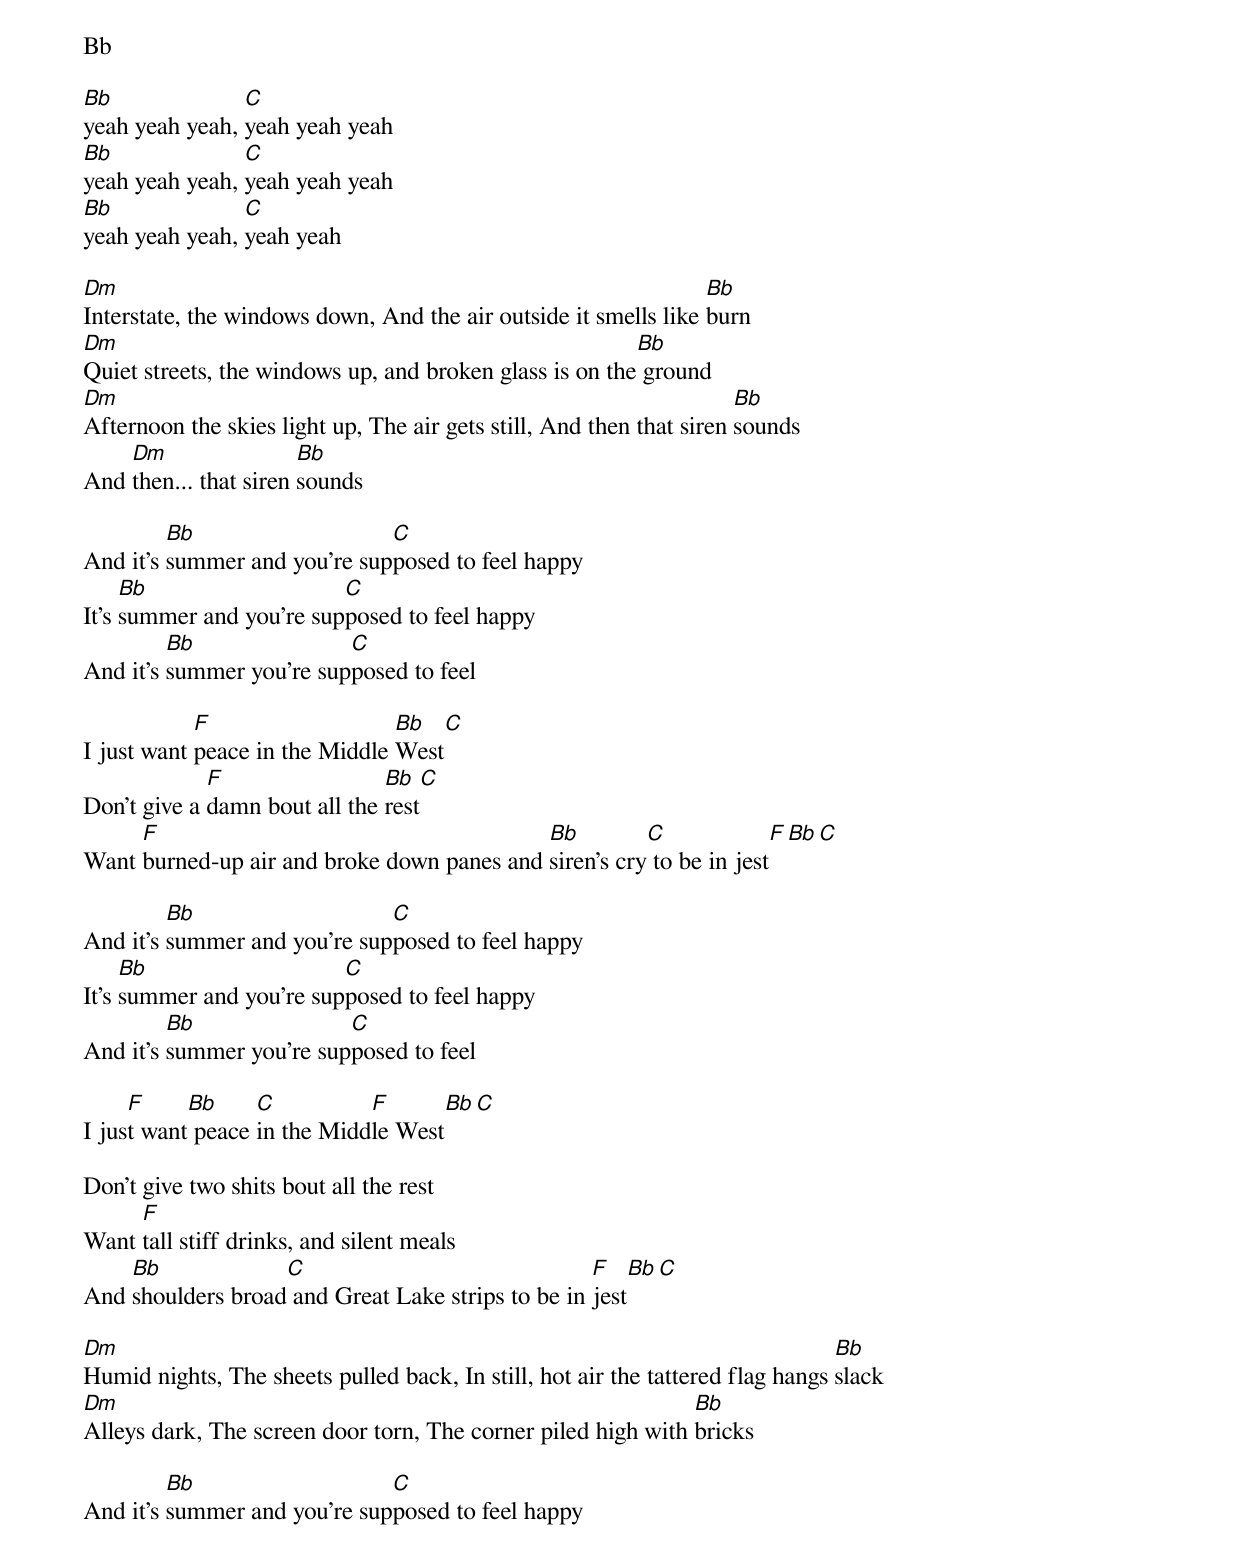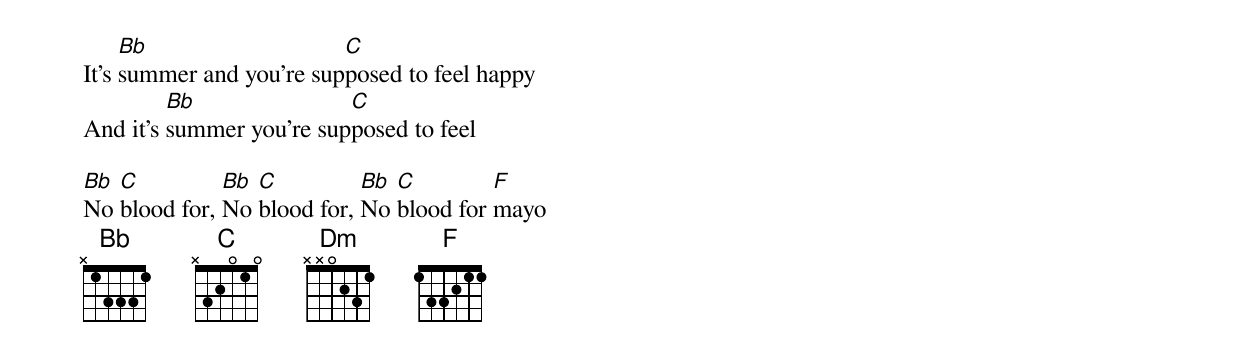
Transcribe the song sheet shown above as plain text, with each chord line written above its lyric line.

Bb

Bb              C
yeah yeah yeah, yeah yeah yeah
Bb              C
yeah yeah yeah, yeah yeah yeah
Bb              C
yeah yeah yeah, yeah yeah

Dm                                                               Bb
Interstate, the windows down, And the air outside it smells like burn
Dm                                                       Bb
Quiet streets, the windows up, and broken glass is on the ground
Dm                                                                    Bb
Afternoon the skies light up, The air gets still, And then that siren sounds
    Dm                 Bb
And then... that siren sounds

         Bb                   C
And it's summer and you're supposed to feel happy
     Bb                   C
It's summer and you're supposed to feel happy
         Bb               C
And it's summer you're supposed to feel

            F                   Bb    C
I just want peace in the Middle West
             F                 Bb    C
Don't give a damn bout all the rest
     F                                      Bb         C             F Bb C
Want burned-up air and broke down panes and siren's cry to be in jest

         Bb                   C
And it's summer and you're supposed to feel happy
     Bb                   C
It's summer and you're supposed to feel happy
         Bb               C
And it's summer you're supposed to feel

     F     Bb     C          F                  Bb    C
I just want peace in the Middle West

Don't give two shits bout all the rest
     F
Want tall stiff drinks, and silent meals
    Bb             C                               F    Bb C
And shoulders broad and Great Lake strips to be in jest

Dm                                                                              Bb
Humid nights, The sheets pulled back, In still, hot air the tattered flag hangs slack
Dm                                                            Bb
Alleys dark, The screen door torn, The corner piled high with bricks

         Bb                   C
And it's summer and you're supposed to feel happy
     Bb                   C
It's summer and you're supposed to feel happy
         Bb               C
And it's summer you're supposed to feel

Bb C          Bb C          Bb C         F
No blood for, No blood for, No blood for mayo
